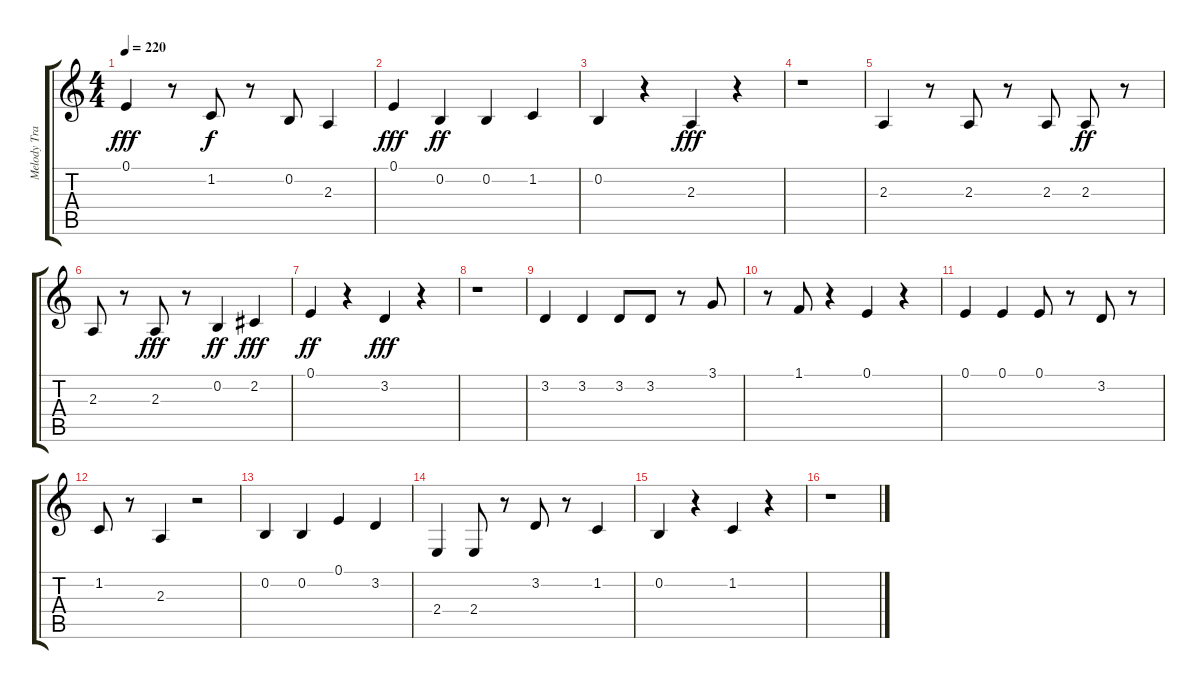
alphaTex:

\track ("Melody Track" "Melody Tra") {instrument synthvoice}
\staff {score tabs}
\tuning (E4 B3 G3 D3 A2 E2) {hide}
\ts (4 4)
\tempo 220
\clef g2
\ks c
0.1.4{dy fff instrument synthvoice} r.8 1.2.8{dy f} r.8 0.2.8 2.3.4 |
0.1.4{dy fff} 0.2.4{dy ff} 0.2.4 1.2.4 |
0.2.4 r.4 2.3.4{dy fff} r.4 |
r.1 |
2.3.4 r.8 2.3.8 r.8 2.3.8 2.3.8{dy ff} r.8 |
2.3.8 r.8 2.3.8{dy fff} r.8 0.2.4{dy ff} 2.2.4{dy fff} |
0.1.4{dy ff} r.4 3.2.4{dy fff} r.4 |
r.1 |
3.2.4 3.2.4 3.2.8 3.2.8 r.8 3.1.8 |
r.8 1.1.8 r.4 0.1.4 r.4 |
0.1.4 0.1.4 0.1.8 r.8 3.2.8 r.8 |
1.2.8 r.8 2.3.4 r.2 |
0.2.4 0.2.4 0.1.4 3.2.4 |
2.4.4 2.4.8 r.8 3.2.8 r.8 1.2.4 |
0.2.4 r.4 1.2.4 r.4 |
r.1
